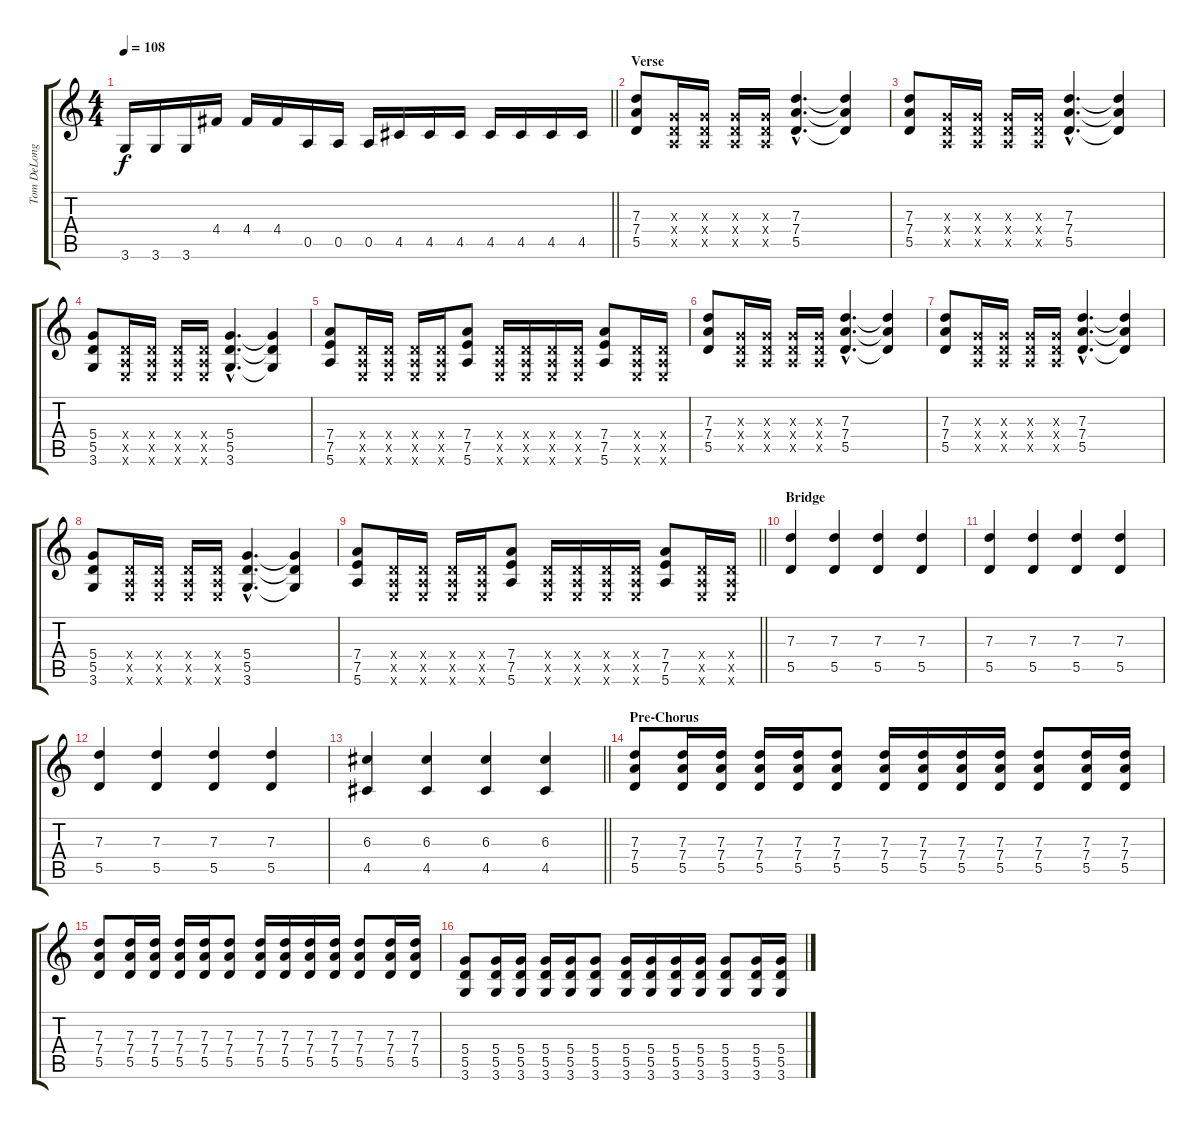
\track ("Tom DeLonge (Standard)" "Tom DeLong") {instrument distortionguitar}
\staff {score tabs}
\tuning (E4 B3 G3 D3 A2 E2) {hide}
\ts (4 4)
\tempo 108
\clef g2
\barLineRight lightlight
\ks c
3.6.16{dy f} 3.6.16 3.6.16 4.4.16 4.4.16 4.4.16 0.5.16 0.5.16 0.5.16 4.5.16 4.5.16 4.5.16 4.5.16 4.5.16 4.5.16 4.5.16 |
\section ("" "Verse")
(7.3 7.4 5.5).8 (0.3{x} 0.4{x} 0.5{x}).16 (0.3{x} 0.4{x} 0.5{x}).16 (0.3{x} 0.4{x} 0.5{x}).16 (0.3{x} 0.4{x} 0.5{x}).16 (7.3{hac} 7.4{hac} 5.5{hac}).4{d} (7.3{t} 7.4{t} 5.5{t}).4 |
(7.3 7.4 5.5).8 (0.3{x} 0.4{x} 0.5{x}).16 (0.3{x} 0.4{x} 0.5{x}).16 (0.3{x} 0.4{x} 0.5{x}).16 (0.3{x} 0.4{x} 0.5{x}).16 (7.3{hac} 7.4{hac} 5.5{hac}).4{d} (7.3{t} 7.4{t} 5.5{t}).4 |
(5.4 5.5 3.6).8 (0.4{x} 0.5{x} 0.6{x}).16 (0.4{x} 0.5{x} 0.6{x}).16 (0.4{x} 0.5{x} 0.6{x}).16 (0.4{x} 0.5{x} 0.6{x}).16 (5.4{hac} 5.5{hac} 3.6{hac}).4{d} (5.4{t} 5.5{t} 3.6{t}).4 |
(7.4 7.5 5.6).8 (0.4{x} 0.5{x} 0.6{x}).16 (0.4{x} 0.5{x} 0.6{x}).16 (0.4{x} 0.5{x} 0.6{x}).16 (0.4{x} 0.5{x} 0.6{x}).16 (7.4 7.5 5.6).8 (0.4{x} 0.5{x} 0.6{x}).16 (0.4{x} 0.5{x} 0.6{x}).16 (0.4{x} 0.5{x} 0.6{x}).16 (0.4{x} 0.5{x} 0.6{x}).16 (7.4 7.5 5.6).8 (0.4{x} 0.5{x} 0.6{x}).16 (0.4{x} 0.5{x} 0.6{x}).16 |
(7.3 7.4 5.5).8 (0.3{x} 0.4{x} 0.5{x}).16 (0.3{x} 0.4{x} 0.5{x}).16 (0.3{x} 0.4{x} 0.5{x}).16 (0.3{x} 0.4{x} 0.5{x}).16 (7.3{hac} 7.4{hac} 5.5{hac}).4{d} (7.3{t} 7.4{t} 5.5{t}).4 |
(7.3 7.4 5.5).8 (0.3{x} 0.4{x} 0.5{x}).16 (0.3{x} 0.4{x} 0.5{x}).16 (0.3{x} 0.4{x} 0.5{x}).16 (0.3{x} 0.4{x} 0.5{x}).16 (7.3{hac} 7.4{hac} 5.5{hac}).4{d} (7.3{t} 7.4{t} 5.5{t}).4 |
(5.4 5.5 3.6).8 (0.4{x} 0.5{x} 0.6{x}).16 (0.4{x} 0.5{x} 0.6{x}).16 (0.4{x} 0.5{x} 0.6{x}).16 (0.4{x} 0.5{x} 0.6{x}).16 (5.4{hac} 5.5{hac} 3.6{hac}).4{d} (5.4{t} 5.5{t} 3.6{t}).4 |
\barLineRight lightlight
(7.4 7.5 5.6).8 (0.4{x} 0.5{x} 0.6{x}).16 (0.4{x} 0.5{x} 0.6{x}).16 (0.4{x} 0.5{x} 0.6{x}).16 (0.4{x} 0.5{x} 0.6{x}).16 (7.4 7.5 5.6).8 (0.4{x} 0.5{x} 0.6{x}).16 (0.4{x} 0.5{x} 0.6{x}).16 (0.4{x} 0.5{x} 0.6{x}).16 (0.4{x} 0.5{x} 0.6{x}).16 (7.4 7.5 5.6).8 (0.4{x} 0.5{x} 0.6{x}).16 (0.4{x} 0.5{x} 0.6{x}).16 |
\section ("" "Bridge")
(7.3 5.5).4{instrument electricguitarclean} (7.3 5.5).4 (7.3 5.5).4 (7.3 5.5).4 |
(7.3 5.5).4 (7.3 5.5).4 (7.3 5.5).4 (7.3 5.5).4 |
(7.3 5.5).4 (7.3 5.5).4 (7.3 5.5).4 (7.3 5.5).4 |
\barLineRight lightlight
(6.3 4.5).4 (6.3 4.5).4 (6.3 4.5).4 (6.3 4.5).4 |
\section ("" "Pre-Chorus")
(7.3 7.4 5.5).8{instrument distortionguitar} (7.3 7.4 5.5).16{instrument distortionguitar} (7.3 7.4 5.5).16{instrument distortionguitar} (7.3 7.4 5.5).16{instrument distortionguitar} (7.3 7.4 5.5).16{instrument distortionguitar} (7.3 7.4 5.5).8{instrument distortionguitar} (7.3 7.4 5.5).16{instrument distortionguitar} (7.3 7.4 5.5).16{instrument distortionguitar} (7.3 7.4 5.5).16{instrument distortionguitar} (7.3 7.4 5.5).16{instrument distortionguitar} (7.3 7.4 5.5).8{instrument distortionguitar} (7.3 7.4 5.5).16{instrument distortionguitar} (7.3 7.4 5.5).16{instrument distortionguitar} |
(7.3 7.4 5.5).8{instrument distortionguitar} (7.3 7.4 5.5).16{instrument distortionguitar} (7.3 7.4 5.5).16{instrument distortionguitar} (7.3 7.4 5.5).16{instrument distortionguitar} (7.3 7.4 5.5).16{instrument distortionguitar} (7.3 7.4 5.5).8{instrument distortionguitar} (7.3 7.4 5.5).16{instrument distortionguitar} (7.3 7.4 5.5).16{instrument distortionguitar} (7.3 7.4 5.5).16{instrument distortionguitar} (7.3 7.4 5.5).16{instrument distortionguitar} (7.3 7.4 5.5).8{instrument distortionguitar} (7.3 7.4 5.5).16{instrument distortionguitar} (7.3 7.4 5.5).16{instrument distortionguitar} |
(5.4 5.5 3.6).8 (5.4 5.5 3.6).16 (5.4 5.5 3.6).16 (5.4 5.5 3.6).16 (5.4 5.5 3.6).16 (5.4 5.5 3.6).8 (5.4 5.5 3.6).16 (5.4 5.5 3.6).16 (5.4 5.5 3.6).16 (5.4 5.5 3.6).16 (5.4 5.5 3.6).8 (5.4 5.5 3.6).16 (5.4 5.5 3.6).16
